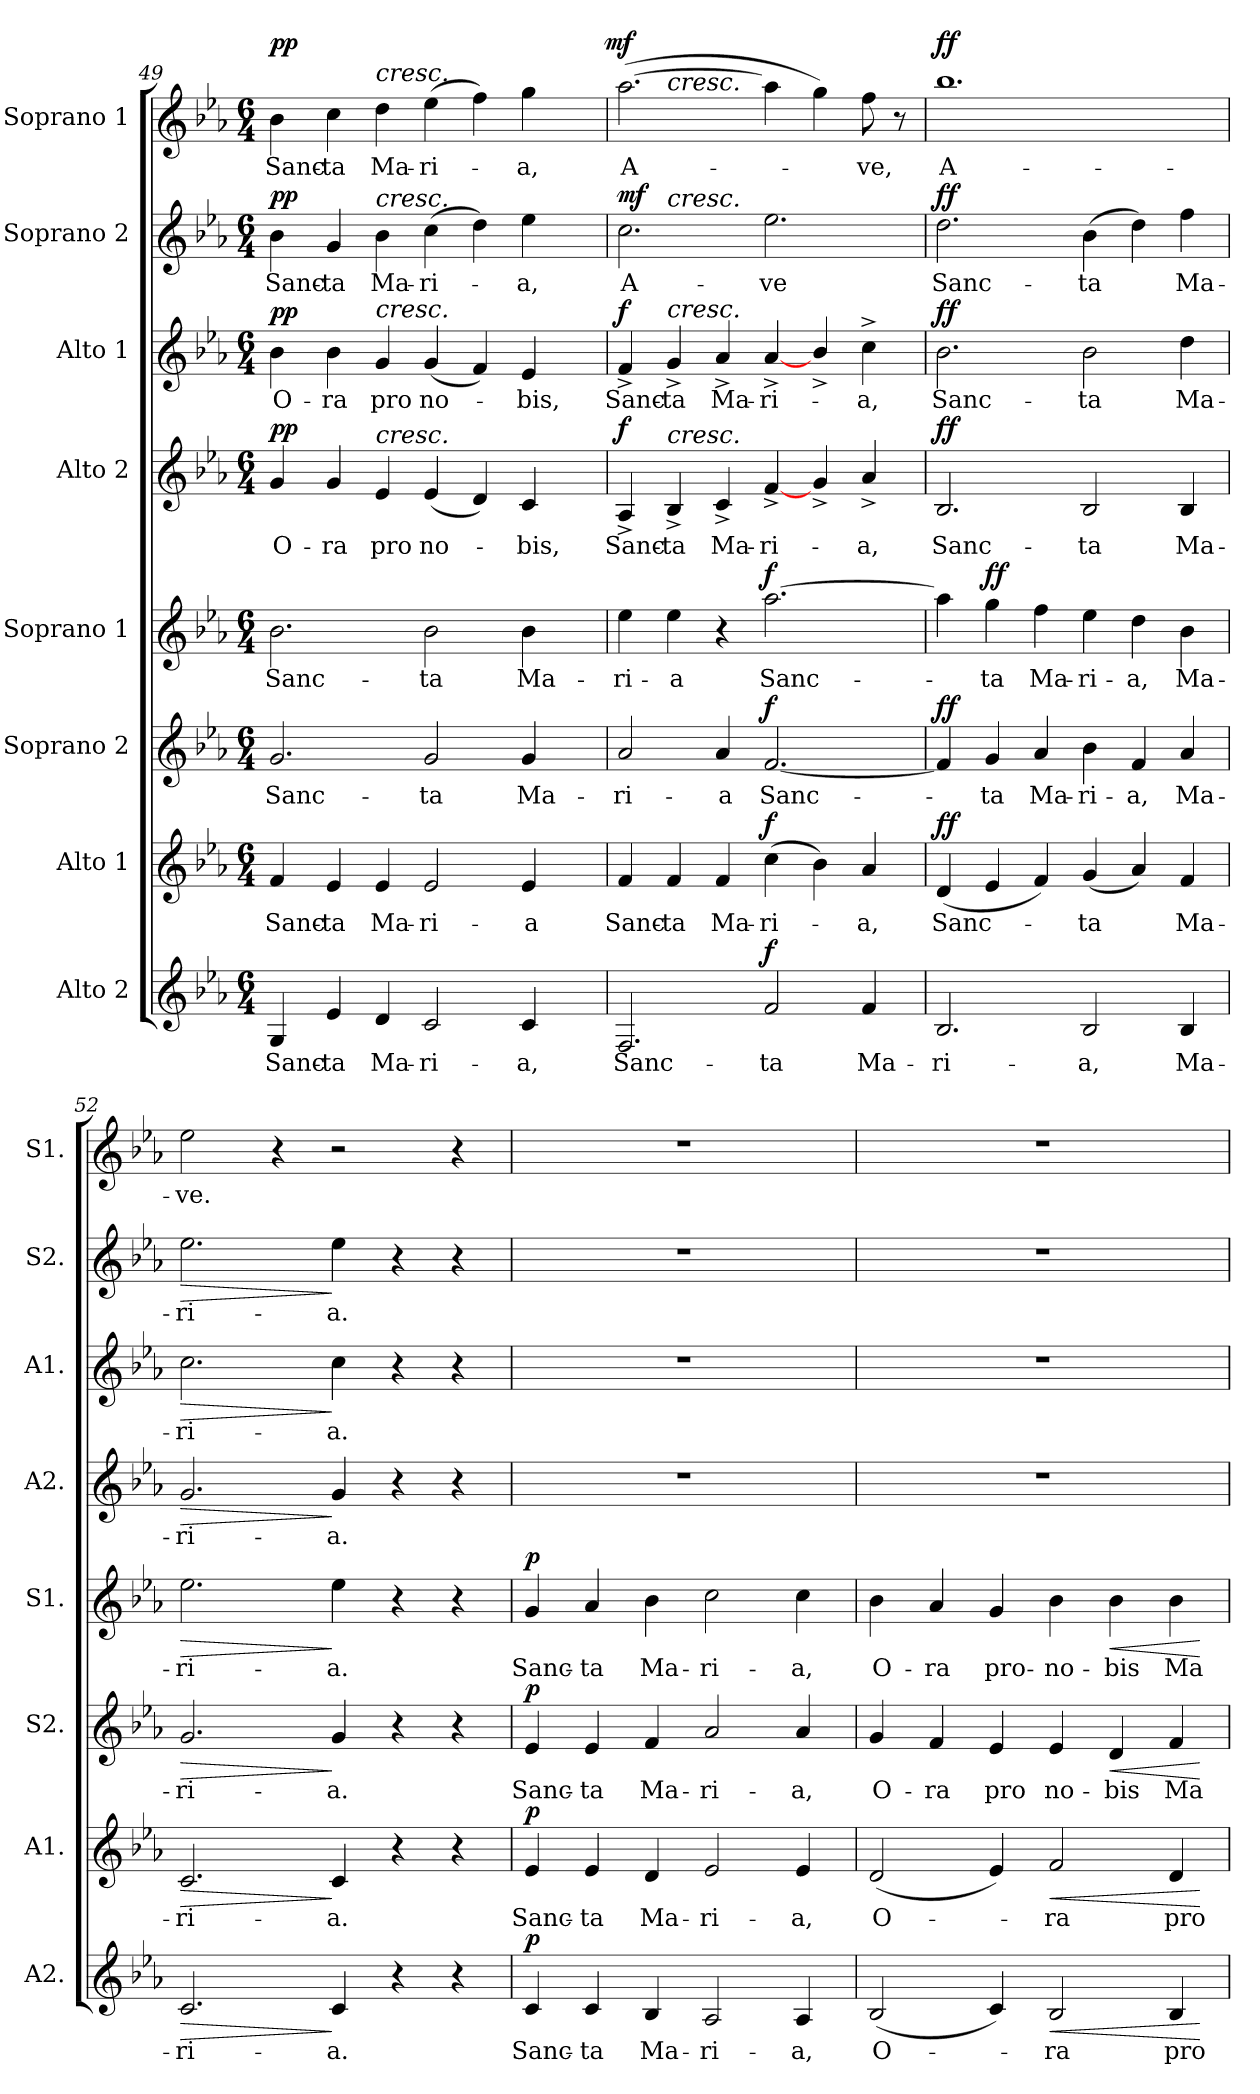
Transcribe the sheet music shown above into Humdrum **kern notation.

**kern	**text	**dynam	**kern	**text	**dynam	**kern	**text	**dynam	**kern	**text	**dynam	**kern	**text	**dynam	**kern	**text	**dynam	**kern	**text	**dynam	**kern	**text	**dynam
*part8	*part8	*part8	*part7	*part7	*part7	*part6	*part6	*part6	*part5	*part5	*part5	*part4	*part4	*part4	*part3	*part3	*part3	*part2	*part2	*part2	*part1	*part1	*part1
*staff8	*staff8	*staff8	*staff7	*staff7	*staff7	*staff6	*staff6	*staff6	*staff5	*staff5	*staff5	*staff4	*staff4	*staff4	*staff3	*staff3	*staff3	*staff2	*staff2	*staff2	*staff1	*staff1	*staff1
*I"Alto 2	*	*	*I"Alto 1	*	*	*I"Soprano 2	*	*	*I"Soprano 1	*	*	*I"Alto 2	*	*	*I"Alto 1	*	*	*I"Soprano 2	*	*	*I"Soprano 1	*	*
*I'A2.	*	*	*I'A1.	*	*	*I'S2.	*	*	*I'S1.	*	*	*I'A2.	*	*	*I'A1.	*	*	*I'S2.	*	*	*I'S1.	*	*
*clefG2	*	*	*clefG2	*	*	*clefG2	*	*	*clefG2	*	*	*clefG2	*	*	*clefG2	*	*	*clefG2	*	*	*clefG2	*	*
*k[b-e-a-]	*	*	*k[b-e-a-]	*	*	*k[b-e-a-]	*	*	*k[b-e-a-]	*	*	*k[b-e-a-]	*	*	*k[b-e-a-]	*	*	*k[b-e-a-]	*	*	*k[b-e-a-]	*	*
*E-:	*	*	*E-:	*	*	*E-:	*	*	*E-:	*	*	*E-:	*	*	*E-:	*	*	*E-:	*	*	*E-:	*	*
*M6/4	*	*	*M6/4	*	*	*M6/4	*	*	*M6/4	*	*	*M6/4	*	*	*M6/4	*	*	*M6/4	*	*	*M6/4	*	*
=49	=49	=49	=49	=49	=49	=49	=49	=49	=49	=49	=49	=49	=49	=49	=49	=49	=49	=49	=49	=49	=49	=49	=49
!	!LO:LY:b:color=#000000	!	!	!	!	!	!	!	!	!	!	!	!	!	!	!	!	!	!	!	!	!	!
!	!	!	!	!LO:LY:b:color=#000000	!	!	!	!	!	!	!	!	!	!	!	!	!	!	!	!	!	!	!
!	!	!	!	!	!	!	!LO:LY:b:color=#000000	!	!	!	!	!	!	!	!	!	!	!	!	!	!	!	!
!	!	!	!	!	!	!	!	!	!	!LO:LY:b:color=#000000	!	!	!	!	!	!	!	!	!	!	!	!	!
!	!	!	!	!	!	!	!	!	!	!	!	!	!LO:LY:b:color=#000000	!	!	!	!	!	!	!	!	!	!
!	!	!	!	!	!	!	!	!	!	!	!	!	!	!	!	!LO:LY:b:color=#000000	!	!	!	!	!	!	!
!	!	!	!	!	!	!	!	!	!	!	!	!	!	!	!	!	!	!	!LO:LY:b:color=#000000	!	!	!	!
!	!	!	!	!	!	!	!	!	!	!	!	!	!	!	!	!	!	!	!	!	!	!LO:LY:b:color=#000000	!
*	*	*	*	*	*	*	*	*	*	*	*	*	*	*	*	*	*	*	*	*	*^	*	*
4Gi/	Sanc-	.	4fi/	Sanc-	.	2.gi/	Sanc-	.	2.b-i\	Sanc-	.	4gi/	O-	pp	4b-i\	O-	pp	4b-i\	Sanc-	pp	4b-i\	1ryy	Sanc-	pp
!	!LO:LY:b:color=#000000	!	!	!	!	!	!	!	!	!	!	!	!	!	!	!	!	!	!	!	!	!	!	!
!	!	!	!	!LO:LY:b:color=#000000	!	!	!	!	!	!	!	!	!	!	!	!	!	!	!	!	!	!	!	!
!	!	!	!	!	!	!	!	!	!	!	!	!	!LO:LY:b:color=#000000	!	!	!	!	!	!	!	!	!	!	!
!	!	!	!	!	!	!	!	!	!	!	!	!	!	!	!	!LO:LY:b:color=#000000	!	!	!	!	!	!	!	!
!	!	!	!	!	!	!	!	!	!	!	!	!	!	!	!	!	!	!	!LO:LY:b:color=#000000	!	!	!	!	!
!	!	!	!	!	!	!	!	!	!	!	!	!	!	!	!	!	!	!	!	!	!	!	!LO:LY:b:color=#000000	!
4e-i/	-ta	.	4e-i/	-ta	.	.	.	.	.	.	.	4gi/	-ra	.	4b-i\	-ra	.	4gi/	-ta	.	4cci\	.	-ta	.
!	!LO:LY:b:color=#000000	!	!	!	!	!	!	!	!	!	!	!	!	!	!	!	!	!	!	!	!	!	!	!
!	!	!	!	!LO:LY:b:color=#000000	!	!	!	!	!	!	!	!	!	!	!	!	!	!	!	!	!	!	!	!
!	!	!	!	!	!	!	!	!	!	!	!	!	!LO:LY:b:color=#000000	!	!	!	!	!	!	!	!	!	!	!
!	!	!	!	!	!	!	!	!	!	!	!	!	!	!	!	!LO:LY:b:color=#000000	!	!	!	!	!	!	!	!
!	!	!	!	!	!	!	!	!	!	!	!	!	!	!	!	!	!	!	!LO:LY:b:color=#000000	!	!	!	!	!
!	!	!	!	!	!	!	!	!	!	!	!	!	!	!	!	!	!	!	!	!	!LO:TX:a:i:t=cresc.	!	!	!
!	!	!	!	!	!	!	!	!	!	!	!	!	!	!	!	!	!	!LO:TX:a:i:t=cresc.	!	!	!	!	!	!
!	!	!	!	!	!	!	!	!	!	!	!	!	!	!	!LO:TX:a:i:t=cresc.	!	!	!	!	!	!	!	!	!
!	!	!	!	!	!	!	!	!	!	!	!	!LO:TX:a:i:t=cresc.	!	!	!	!	!	!	!	!	!	!	!	!
!	!	!	!	!	!	!	!	!	!	!	!	!	!	!	!	!	!	!	!	!	!	!	!LO:LY:b:color=#000000	!
4di/	Ma-	.	4e-i/	Ma-	.	.	.	.	.	.	.	4e-i/	pro	.	4gi/	pro	.	4b-i\	Ma-	.	4ddi\	.	Ma-	.
!	!LO:LY:b:color=#000000	!	!	!	!	!	!	!	!	!	!	!	!	!	!	!	!	!	!	!	!	!	!	!
!	!	!	!	!LO:LY:b:color=#000000	!	!	!	!	!	!	!	!	!	!	!	!	!	!	!	!	!	!	!	!
!	!	!	!	!	!	!	!LO:LY:b:color=#000000	!	!	!	!	!	!	!	!	!	!	!	!	!	!	!	!	!
!	!	!	!	!	!	!	!	!	!	!LO:LY:b:color=#000000	!	!	!	!	!	!	!	!	!	!	!	!	!	!
!	!	!	!	!	!	!	!	!	!	!	!	!	!LO:LY:b:color=#000000	!	!	!	!	!	!	!	!	!	!	!
!	!	!	!	!	!	!	!	!	!	!	!	!	!	!	!	!LO:LY:b:color=#000000	!	!	!	!	!	!	!	!
!	!	!	!	!	!	!	!	!	!	!	!	!	!	!	!	!	!	!	!LO:LY:b:color=#000000	!	!	!	!	!
!	!	!	!	!	!	!	!	!	!	!	!	!	!	!	!	!	!	!	!	!	!	!	!LO:LY:b:color=#000000	!
2ci/	-ri-	.	2e-i/	-ri-	.	2gi/	-ta	.	2b-i\	-ta	.	(4e-i/	no-	.	(4gi/	no-	.	(4cci\	-ri-	.	(4ee-i\	.	-ri-	.
.	.	.	.	.	.	.	.	.	.	.	.	4di/)	.	.	4fi/)	.	.	4ddi\)	.	.	4ffi\)	4ryy	.	.
!	!LO:LY:b:color=#000000	!	!	!	!	!	!	!	!	!	!	!	!	!	!	!	!	!	!	!	!	!	!	!
!	!	!	!	!LO:LY:b:color=#000000	!	!	!	!	!	!	!	!	!	!	!	!	!	!	!	!	!	!	!	!
!	!	!	!	!	!	!	!LO:LY:b:color=#000000	!	!	!	!	!	!	!	!	!	!	!	!	!	!	!	!	!
!	!	!	!	!	!	!	!	!	!	!LO:LY:b:color=#000000	!	!	!	!	!	!	!	!	!	!	!	!	!	!
!	!	!	!	!	!	!	!	!	!	!	!	!	!LO:LY:b:color=#000000	!	!	!	!	!	!	!	!	!	!	!
!	!	!	!	!	!	!	!	!	!	!	!	!	!	!	!	!LO:LY:b:color=#000000	!	!	!	!	!	!	!	!
!	!	!	!	!	!	!	!	!	!	!	!	!	!	!	!	!	!	!	!LO:LY:b:color=#000000	!	!	!	!	!
!	!	!	!	!	!	!	!	!	!	!	!	!	!	!	!	!	!	!	!	!	!	!	!LO:LY:b:color=#000000	!
4ci/	-a,	.	4e-i/	-a	.	4gi/	Ma-	.	4b-i\	Ma-	.	4ci/	-bis,	.	4e-i/	-bis,	.	4ee-i\	-a,	.	4ggi\	8ryy	-a,	.
.	.	.	.	.	.	.	.	.	.	.	.	.	.	.	.	.	.	.	.	.	.	16ryy	.	.
.	.	.	.	.	.	.	.	.	.	.	.	.	.	.	.	.	.	.	.	.	.	32ryy	.	.
.	.	.	.	.	.	.	.	.	.	.	.	.	.	.	.	.	.	.	.	.	.	64ryy	.	.
.	.	.	.	.	.	.	.	.	.	.	.	.	.	.	.	.	.	.	.	.	.	128...ryy	.	.
.	.	.	.	.	.	.	.	.	.	.	.	.	.	.	.	.	.	.	.	.	.	1024ryy	.	mf
=50	=50	=50	=50	=50	=50	=50	=50	=50	=50	=50	=50	=50	=50	=50	=50	=50	=50	=50	=50	=50	=50	=50	=50	=50
!	!LO:LY:b:color=#000000	!	!	!	!	!	!	!	!	!	!	!	!	!	!	!	!	!	!	!	!	!	!	!
!	!	!	!	!LO:LY:b:color=#000000	!	!	!	!	!	!	!	!	!	!	!	!	!	!	!	!	!	!	!	!
!	!	!	!	!	!	!	!LO:LY:b:color=#000000	!	!	!	!	!	!	!	!	!	!	!	!	!	!	!	!	!
!	!	!	!	!	!	!	!	!	!	!LO:LY:b:color=#000000	!	!	!	!	!	!	!	!	!	!	!	!	!	!
!	!	!	!	!	!	!	!	!	!	!	!	!	!LO:LY:b:color=#000000	!	!	!	!	!	!	!	!	!	!	!
!	!	!	!	!	!	!	!	!	!	!	!	!	!	!	!	!LO:LY:b:color=#000000	!	!	!	!	!	!	!	!
!	!	!	!	!	!	!	!	!	!	!	!	!	!	!	!	!	!	!	!LO:LY:b:color=#000000	!	!	!	!	!
!	!	!	!	!	!	!	!	!	!	!	!	!	!	!	!	!	!	!	!	!	!	!	!LO:LY:b:color=#000000	!
*	*	*	*	*	*	*	*	*	*	*	*	*	*	*	*	*	*	*^	*	*	*	*	*	*
2.Fi/	Sanc-	.	4fi/	Sanc-	.	2a-i/	-ri-	.	4ee-i\	-ri-	.	4A-^i/	Sanc-	f	4f^i/	Sanc-	f	2.cci\	4ryy	A-	mf	([2.aa-i\	4ryy	A-	.
!	!	!	!	!LO:LY:b:color=#000000	!	!	!	!	!	!	!	!	!	!	!	!	!	!	!	!	!	!	!	!	!
!	!	!	!	!	!	!	!	!	!	!LO:LY:b:color=#000000	!	!	!	!	!	!	!	!	!	!	!	!	!	!	!
!	!	!	!	!	!	!	!	!	!	!	!	!	!LO:LY:b:color=#000000	!	!	!	!	!	!	!	!	!	!	!	!
!	!	!	!	!	!	!	!	!	!	!	!	!	!	!	!	!	!	!	!	!	!	!	!LO:TX:a:i:t=cresc.	!	!
!	!	!	!	!	!	!	!	!	!	!	!	!	!	!	!	!	!	!	!LO:TX:a:i:t=cresc.	!	!	!	!	!	!
!	!	!	!	!	!	!	!	!	!	!	!	!	!	!	!LO:TX:a:i:t=cresc.	!	!	!	!	!	!	!	!	!	!
!	!	!	!	!	!	!	!	!	!	!	!	!LO:TX:a:i:t=cresc.	!	!	!	!	!	!	!	!	!	!	!	!	!
!	!	!	!	!	!	!	!	!	!	!	!	!	!	!	!	!LO:LY:b:color=#000000	!	!	!	!	!	!	!	!	!
.	.	.	4fi/	-ta	.	.	.	.	4ee-i\	-a	.	4B-^i/	-ta	.	4g^i/	-ta	.	.	1ryy	.	.	.	1ryy	.	.
!	!	!	!	!LO:LY:b:color=#000000	!	!	!	!	!	!	!	!	!	!	!	!	!	!	!	!	!	!	!	!	!
!	!	!	!	!	!	!	!LO:LY:b:color=#000000	!	!	!	!	!	!	!	!	!	!	!	!	!	!	!	!	!	!
!	!	!	!	!	!	!	!	!	!	!	!	!	!LO:LY:b:color=#000000	!	!	!	!	!	!	!	!	!	!	!	!
!	!	!	!	!	!	!	!	!	!	!	!	!	!	!	!	!LO:LY:b:color=#000000	!	!	!	!	!	!	!	!	!
.	.	.	4fi/	Ma-	.	4a-i/	-a	.	4r	.	.	4c^i/	Ma-	.	4a-^i/	Ma-	.	.	.	.	.	.	.	.	.
!	!LO:LY:b:color=#000000	!	!	!	!	!	!	!	!	!	!	!	!	!	!	!	!	!	!	!	!	!	!	!	!
!	!	!	!	!LO:LY:b:color=#000000	!	!	!	!	!	!	!	!	!	!	!	!	!	!	!	!	!	!	!	!	!
!	!	!	!	!	!	!	!LO:LY:b:color=#000000	!	!	!	!	!	!	!	!	!	!	!	!	!	!	!	!	!	!
!	!	!	!	!	!	!	!	!	!	!LO:LY:b:color=#000000	!	!	!	!	!	!	!	!	!	!	!	!	!	!	!
!	!	!	!	!	!	!	!	!	!	!	!	!	!LO:LY:b:color=#000000	!	!	!	!	!	!	!	!	!	!	!	!
!	!	!	!	!	!	!	!	!	!	!	!	!	!	!	!	!LO:LY:b:color=#000000	!	!	!	!	!	!	!	!	!
!	!	!	!	!	!	!	!	!	!	!	!	!	!	!	!	!	!	!	!	!LO:LY:b:color=#000000	!	!	!	!	!
2fi/	-ta	f	(4cci\	-ri-	f	[2.fi/	Sanc-	f	[2.aa-i\	Sanc-	f	[4f^i/	-ri-	.	[4a-^i/	-ri-	.	2.ee-i\	.	-ve	.	4aa-i\]	.	.	.
.	.	.	4b-i\)	.	.	.	.	.	.	.	.	4g^i/	.	.	4b-^i/	.	.	.	.	.	.	4ggi\)	.	.	.
!	!LO:LY:b:color=#000000	!	!	!	!	!	!	!	!	!	!	!	!	!	!	!	!	!	!	!	!	!	!	!	!
!	!	!	!	!LO:LY:b:color=#000000	!	!	!	!	!	!	!	!	!	!	!	!	!	!	!	!	!	!	!	!	!
!	!	!	!	!	!	!	!	!	!	!	!	!	!LO:LY:b:color=#000000	!	!	!	!	!	!	!	!	!	!	!	!
!	!	!	!	!	!	!	!	!	!	!	!	!	!	!	!	!LO:LY:b:color=#000000	!	!	!	!	!	!	!	!	!
!	!	!	!	!	!	!	!	!	!	!	!	!	!	!	!	!	!	!	!	!	!	!	!	!LO:LY:b:color=#000000	!
4fi/	Ma-	.	4a-i/	-a,	.	.	.	.	.	.	.	4a-^i/	-a,	.	4cc^i\	-a,	.	.	4ryy	.	.	8ffi\	4ryy	-ve,	.
.	.	.	.	.	.	.	.	.	.	.	.	.	.	.	.	.	.	.	.	.	.	8r	.	.	.
*	*	*	*	*	*	*	*	*	*	*	*	*	*	*	*	*	*	*v	*v	*	*	*	*	*	*
*	*	*	*	*	*	*	*	*	*	*	*	*	*	*	*	*	*	*	*	*	*v	*v	*	*
=51	=51	=51	=51	=51	=51	=51	=51	=51	=51	=51	=51	=51	=51	=51	=51	=51	=51	=51	=51	=51	=51	=51	=51
*	*	*	*	*	*	*	*	*	*	*	*	*	*	*	*	*	*	*^	*	*	*^	*	*
!	!LO:LY:b:color=#000000	!	!	!	!	!	!	!	!	!	!	!	!	!	!	!	!	!	!	!	!	!	!	!	!
*	*	*	*	*	*	*	*	*	*	*	*	*	*	*	*	*	*	*v	*v	*	*	*	*	*	*
*	*	*	*	*	*	*	*	*	*	*	*	*	*	*	*	*	*	*	*	*	*v	*v	*	*
*	*	*	*	*	*	*	*	*	*	*	*	*	*	*	*	*	*	*^	*	*	*^	*	*
!	!	!	!	!LO:LY:b:color=#000000	!	!	!	!	!	!	!	!	!	!	!	!	!	!	!	!	!	!	!	!	!
*	*	*	*	*	*	*	*	*	*	*	*	*	*	*	*	*	*	*v	*v	*	*	*	*	*	*
*	*	*	*	*	*	*	*	*	*	*	*	*	*	*	*	*	*	*	*	*	*v	*v	*	*
*	*	*	*	*	*	*	*	*	*	*	*	*	*	*	*	*	*	*^	*	*	*^	*	*
!	!	!	!	!	!	!	!	!	!	!	!	!	!LO:LY:b:color=#000000	!	!	!	!	!	!	!	!	!	!	!	!
*	*	*	*	*	*	*	*	*	*	*	*	*	*	*	*	*	*	*v	*v	*	*	*	*	*	*
*	*	*	*	*	*	*	*	*	*	*	*	*	*	*	*	*	*	*	*	*	*v	*v	*	*
*	*	*	*	*	*	*	*	*	*	*	*	*	*	*	*	*	*	*^	*	*	*^	*	*
!	!	!	!	!	!	!	!	!	!	!	!	!	!	!	!	!LO:LY:b:color=#000000	!	!	!	!	!	!	!	!	!
*	*	*	*	*	*	*	*	*	*	*	*	*	*	*	*	*	*	*v	*v	*	*	*	*	*	*
*	*	*	*	*	*	*	*	*	*	*	*	*	*	*	*	*	*	*	*	*	*v	*v	*	*
*	*	*	*	*	*	*	*	*	*	*	*	*	*	*	*	*	*	*^	*	*	*^	*	*
!	!	!	!	!	!	!	!	!	!	!	!	!	!	!	!	!	!	!	!	!LO:LY:b:color=#000000	!	!	!	!	!
*	*	*	*	*	*	*	*	*	*	*	*	*	*	*	*	*	*	*v	*v	*	*	*	*	*	*
*	*	*	*	*	*	*	*	*	*	*	*	*	*	*	*	*	*	*	*	*	*v	*v	*	*
*	*	*	*	*	*	*	*	*	*	*	*	*	*	*	*	*	*	*^	*	*	*^	*	*
!	!	!	!	!	!	!	!	!	!	!	!	!	!	!	!	!	!	!	!	!	!	!	!	!LO:LY:b:color=#000000	!
*	*	*	*	*	*	*	*	*	*	*	*	*	*	*	*	*	*	*v	*v	*	*	*	*	*	*
*	*	*	*	*	*	*	*	*	*	*	*	*	*	*	*	*	*	*	*	*	*v	*v	*	*
2.B-i/	-ri-	.	(4di/	Sanc-	ff	4fi/]	.	ff	4aa-i\]	.	.	2.B-i/	Sanc-	ff	2.b-i\	Sanc-	ff	2.ddi\	Sanc-	ff	1.bb-i	A-	ff
!	!	!	!	!	!	!	!LO:LY:b:color=#000000	!	!	!	!	!	!	!	!	!	!	!	!	!	!	!	!
!	!	!	!	!	!	!	!	!	!	!LO:LY:b:color=#000000	!	!	!	!	!	!	!	!	!	!	!	!	!
.	.	.	4e-i/	.	.	4gi/	-ta	.	4ggi\	-ta	ff	.	.	.	.	.	.	.	.	.	.	.	.
!	!	!	!	!	!	!	!LO:LY:b:color=#000000	!	!	!	!	!	!	!	!	!	!	!	!	!	!	!	!
!	!	!	!	!	!	!	!	!	!	!LO:LY:b:color=#000000	!	!	!	!	!	!	!	!	!	!	!	!	!
.	.	.	4fi/)	.	.	4a-i/	Ma-	.	4ffi\	Ma-	.	.	.	.	.	.	.	.	.	.	.	.	.
!	!LO:LY:b:color=#000000	!	!	!	!	!	!	!	!	!	!	!	!	!	!	!	!	!	!	!	!	!	!
!	!	!	!	!LO:LY:b:color=#000000	!	!	!	!	!	!	!	!	!	!	!	!	!	!	!	!	!	!	!
!	!	!	!	!	!	!	!LO:LY:b:color=#000000	!	!	!	!	!	!	!	!	!	!	!	!	!	!	!	!
!	!	!	!	!	!	!	!	!	!	!LO:LY:b:color=#000000	!	!	!	!	!	!	!	!	!	!	!	!	!
!	!	!	!	!	!	!	!	!	!	!	!	!	!LO:LY:b:color=#000000	!	!	!	!	!	!	!	!	!	!
!	!	!	!	!	!	!	!	!	!	!	!	!	!	!	!	!LO:LY:b:color=#000000	!	!	!	!	!	!	!
!	!	!	!	!	!	!	!	!	!	!	!	!	!	!	!	!	!	!	!LO:LY:b:color=#000000	!	!	!	!
2B-i/	-a,	.	(4gi/	-ta	.	4b-i\	-ri-	.	4ee-i\	-ri-	.	2B-i/	-ta	.	2b-i\	-ta	.	(4b-i\	-ta	.	.	.	.
!	!	!	!	!	!	!	!LO:LY:b:color=#000000	!	!	!	!	!	!	!	!	!	!	!	!	!	!	!	!
!	!	!	!	!	!	!	!	!	!	!LO:LY:b:color=#000000	!	!	!	!	!	!	!	!	!	!	!	!	!
.	.	.	4a-i/)	.	.	4fi/	-a,	.	4ddi\	-a,	.	.	.	.	.	.	.	4ddi\)	.	.	.	.	.
!	!LO:LY:b:color=#000000	!	!	!	!	!	!	!	!	!	!	!	!	!	!	!	!	!	!	!	!	!	!
!	!	!	!	!LO:LY:b:color=#000000	!	!	!	!	!	!	!	!	!	!	!	!	!	!	!	!	!	!	!
!	!	!	!	!	!	!	!LO:LY:b:color=#000000	!	!	!	!	!	!	!	!	!	!	!	!	!	!	!	!
!	!	!	!	!	!	!	!	!	!	!LO:LY:b:color=#000000	!	!	!	!	!	!	!	!	!	!	!	!	!
!	!	!	!	!	!	!	!	!	!	!	!	!	!LO:LY:b:color=#000000	!	!	!	!	!	!	!	!	!	!
!	!	!	!	!	!	!	!	!	!	!	!	!	!	!	!	!LO:LY:b:color=#000000	!	!	!	!	!	!	!
!	!	!	!	!	!	!	!	!	!	!	!	!	!	!	!	!	!	!	!LO:LY:b:color=#000000	!	!	!	!
4B-i/	Ma-	.	4fi/	Ma-	.	4a-i/	Ma-	.	4b-i\	Ma-	.	4B-i/	Ma-	.	4ddi\	Ma-	.	4ffi\	Ma-	.	.	.	.
=52	=52	=52	=52	=52	=52	=52	=52	=52	=52	=52	=52	=52	=52	=52	=52	=52	=52	=52	=52	=52	=52	=52	=52
!	!LO:LY:b:color=#000000	!LO:HP:b	!	!	!	!	!	!	!	!	!	!	!	!	!	!	!	!	!	!	!	!	!
!	!	!	!	!LO:LY:b:color=#000000	!LO:HP:b	!	!	!	!	!	!	!	!	!	!	!	!	!	!	!	!	!	!
!	!	!	!	!	!	!	!LO:LY:b:color=#000000	!LO:HP:b	!	!	!	!	!	!	!	!	!	!	!	!	!	!	!
!	!	!	!	!	!	!	!	!	!	!LO:LY:b:color=#000000	!LO:HP:b	!	!	!	!	!	!	!	!	!	!	!	!
!	!	!	!	!	!	!	!	!	!	!	!	!	!LO:LY:b:color=#000000	!LO:HP:b	!	!	!	!	!	!	!	!	!
!	!	!	!	!	!	!	!	!	!	!	!	!	!	!	!	!LO:LY:b:color=#000000	!LO:HP:b	!	!	!	!	!	!
!	!	!	!	!	!	!	!	!	!	!	!	!	!	!	!	!	!	!	!LO:LY:b:color=#000000	!LO:HP:b	!	!	!
!	!	!	!	!	!	!	!	!	!	!	!	!	!	!	!	!	!	!	!	!	!	!LO:LY:b:color=#000000	!
2.ci/	-ri-	>	2.ci/	-ri-	>	2.gi/	-ri-	>	2.ee-i\	-ri-	>	2.gi/	-ri-	>	2.cci\	-ri-	>	2.ee-i\	-ri-	>	2ee-i\	-ve.	.
.	.	.	.	.	.	.	.	.	.	.	.	.	.	.	.	.	.	.	.	.	4r	.	.
!	!LO:LY:b:color=#000000	!	!	!	!	!	!	!	!	!	!	!	!	!	!	!	!	!	!	!	!	!	!
!	!	!	!	!LO:LY:b:color=#000000	!	!	!	!	!	!	!	!	!	!	!	!	!	!	!	!	!	!	!
!	!	!	!	!	!	!	!LO:LY:b:color=#000000	!	!	!	!	!	!	!	!	!	!	!	!	!	!	!	!
!	!	!	!	!	!	!	!	!	!	!LO:LY:b:color=#000000	!	!	!	!	!	!	!	!	!	!	!	!	!
!	!	!	!	!	!	!	!	!	!	!	!	!	!LO:LY:b:color=#000000	!	!	!	!	!	!	!	!	!	!
!	!	!	!	!	!	!	!	!	!	!	!	!	!	!	!	!LO:LY:b:color=#000000	!	!	!	!	!	!	!
!	!	!	!	!	!	!	!	!	!	!	!	!	!	!	!	!	!	!	!LO:LY:b:color=#000000	!	!	!	!
4ci/	-a.	]	4ci/	-a.	]	4gi/	-a.	]	4ee-i\	-a.	]	4gi/	-a.	]	4cci\	-a.	]	4ee-i\	-a.	]	2r	.	.
4r	.	.	4r	.	.	4r	.	.	4r	.	.	4r	.	.	4r	.	.	4r	.	.	.	.	.
4r	.	.	4r	.	.	4r	.	.	4r	.	.	4r	.	.	4r	.	.	4r	.	.	4r	.	.
=53	=53	=53	=53	=53	=53	=53	=53	=53	=53	=53	=53	=53	=53	=53	=53	=53	=53	=53	=53	=53	=53	=53	=53
!	!LO:LY:b:color=#000000	!	!	!	!	!	!	!	!	!	!	!	!	!	!	!	!	!	!	!	!	!	!
!	!	!	!	!LO:LY:b:color=#000000	!	!	!	!	!	!	!	!	!	!	!	!	!	!	!	!	!	!	!
!	!	!	!	!	!	!	!LO:LY:b:color=#000000	!	!	!	!	!	!	!	!	!	!	!	!	!	!	!	!
!	!	!	!	!	!	!	!	!	!	!LO:LY:b:color=#000000	!	!LO:N:vis=1	!	!	!LO:N:vis=1	!	!	!LO:N:vis=1	!	!	!LO:N:vis=1	!	!
4ci/	Sanc-	p	4e-i/	Sanc-	p	4e-i/	Sanc-	p	4gi/	Sanc-	p	1.r	.	.	1.r	.	.	1.r	.	.	1.r	.	.
!	!LO:LY:b:color=#000000	!	!	!	!	!	!	!	!	!	!	!	!	!	!	!	!	!	!	!	!	!	!
!	!	!	!	!LO:LY:b:color=#000000	!	!	!	!	!	!	!	!	!	!	!	!	!	!	!	!	!	!	!
!	!	!	!	!	!	!	!LO:LY:b:color=#000000	!	!	!	!	!	!	!	!	!	!	!	!	!	!	!	!
!	!	!	!	!	!	!	!	!	!	!LO:LY:b:color=#000000	!	!	!	!	!	!	!	!	!	!	!	!	!
4ci/	-ta	.	4e-i/	-ta	.	4e-i/	-ta	.	4a-i/	-ta	.	.	.	.	.	.	.	.	.	.	.	.	.
!	!LO:LY:b:color=#000000	!	!	!	!	!	!	!	!	!	!	!	!	!	!	!	!	!	!	!	!	!	!
!	!	!	!	!LO:LY:b:color=#000000	!	!	!	!	!	!	!	!	!	!	!	!	!	!	!	!	!	!	!
!	!	!	!	!	!	!	!LO:LY:b:color=#000000	!	!	!	!	!	!	!	!	!	!	!	!	!	!	!	!
!	!	!	!	!	!	!	!	!	!	!LO:LY:b:color=#000000	!	!	!	!	!	!	!	!	!	!	!	!	!
4B-i/	Ma-	.	4di/	Ma-	.	4fi/	Ma-	.	4b-i\	Ma-	.	.	.	.	.	.	.	.	.	.	.	.	.
!	!LO:LY:b:color=#000000	!	!	!	!	!	!	!	!	!	!	!	!	!	!	!	!	!	!	!	!	!	!
!	!	!	!	!LO:LY:b:color=#000000	!	!	!	!	!	!	!	!	!	!	!	!	!	!	!	!	!	!	!
!	!	!	!	!	!	!	!LO:LY:b:color=#000000	!	!	!	!	!	!	!	!	!	!	!	!	!	!	!	!
!	!	!	!	!	!	!	!	!	!	!LO:LY:b:color=#000000	!	!	!	!	!	!	!	!	!	!	!	!	!
2A-i/	-ri-	.	2e-i/	-ri-	.	2a-i/	-ri-	.	2cci\	-ri-	.	.	.	.	.	.	.	.	.	.	.	.	.
!	!LO:LY:b:color=#000000	!	!	!	!	!	!	!	!	!	!	!	!	!	!	!	!	!	!	!	!	!	!
!	!	!	!	!LO:LY:b:color=#000000	!	!	!	!	!	!	!	!	!	!	!	!	!	!	!	!	!	!	!
!	!	!	!	!	!	!	!LO:LY:b:color=#000000	!	!	!	!	!	!	!	!	!	!	!	!	!	!	!	!
!	!	!	!	!	!	!	!	!	!	!LO:LY:b:color=#000000	!	!	!	!	!	!	!	!	!	!	!	!	!
4A-i/	-a,	.	4e-i/	-a,	.	4a-i/	-a,	.	4cci\	-a,	.	.	.	.	.	.	.	.	.	.	.	.	.
!!LO:PB:g=z
=54	=54	=54	=54	=54	=54	=54	=54	=54	=54	=54	=54	=54	=54	=54	=54	=54	=54	=54	=54	=54	=54	=54	=54
!	!LO:LY:b:color=#000000	!	!	!	!	!	!	!	!	!	!	!	!	!	!	!	!	!	!	!	!	!	!
!	!	!	!	!LO:LY:b:color=#000000	!	!	!	!	!	!	!	!	!	!	!	!	!	!	!	!	!	!	!
!	!	!	!	!	!	!	!LO:LY:b:color=#000000	!	!	!	!	!	!	!	!	!	!	!	!	!	!	!	!
!	!	!	!	!	!	!	!	!	!	!LO:LY:b:color=#000000	!	!LO:N:vis=1	!	!	!LO:N:vis=1	!	!	!LO:N:vis=1	!	!	!LO:N:vis=1	!	!
(2B-i/	O-	.	(2di/	O-	.	4gi/	O-	.	4b-i\	O-	.	1.r	.	.	1.r	.	.	1.r	.	.	1.r	.	.
!	!	!	!	!	!	!	!LO:LY:b:color=#000000	!	!	!	!	!	!	!	!	!	!	!	!	!	!	!	!
!	!	!	!	!	!	!	!	!	!	!LO:LY:b:color=#000000	!	!	!	!	!	!	!	!	!	!	!	!	!
.	.	.	.	.	.	4fi/	-ra	.	4a-i/	-ra	.	.	.	.	.	.	.	.	.	.	.	.	.
!	!	!	!	!	!	!	!LO:LY:b:color=#000000	!	!	!	!	!	!	!	!	!	!	!	!	!	!	!	!
!	!	!	!	!	!	!	!	!	!	!LO:LY:b:color=#000000	!	!	!	!	!	!	!	!	!	!	!	!	!
4ci/)	.	.	4e-i/)	.	.	4e-i/	pro	.	4gi/	pro-	.	.	.	.	.	.	.	.	.	.	.	.	.
!	!LO:LY:b:color=#000000	!LO:HP:b	!	!	!	!	!	!	!	!	!	!	!	!	!	!	!	!	!	!	!	!	!
!	!	!	!	!LO:LY:b:color=#000000	!LO:HP:b	!	!	!	!	!	!	!	!	!	!	!	!	!	!	!	!	!	!
!	!	!	!	!	!	!	!LO:LY:b:color=#000000	!	!	!	!	!	!	!	!	!	!	!	!	!	!	!	!
!	!	!	!	!	!	!	!	!	!	!LO:LY:b:color=#000000	!	!	!	!	!	!	!	!	!	!	!	!	!
2B-i/	-ra	<	2fi/	-ra	<	4e-i/	no-	.	4b-i\	-no-	.	.	.	.	.	.	.	.	.	.	.	.	.
!	!	!	!	!	!	!	!LO:LY:b:color=#000000	!LO:HP:b	!	!	!	!	!	!	!	!	!	!	!	!	!	!	!
!	!	!	!	!	!	!	!	!	!	!LO:LY:b:color=#000000	!LO:HP:b	!	!	!	!	!	!	!	!	!	!	!	!
.	.	.	.	.	.	4di/	-bis	<	4b-i\	-bis	<	.	.	.	.	.	.	.	.	.	.	.	.
!	!LO:LY:b:color=#000000	!	!	!	!	!	!	!	!	!	!	!	!	!	!	!	!	!	!	!	!	!	!
!	!	!	!	!LO:LY:b:color=#000000	!	!	!	!	!	!	!	!	!	!	!	!	!	!	!	!	!	!	!
!	!	!	!	!	!	!	!LO:LY:b:color=#000000	!	!	!	!	!	!	!	!	!	!	!	!	!	!	!	!
!	!	!	!	!	!	!	!	!	!	!LO:LY:b:color=#000000	!	!	!	!	!	!	!	!	!	!	!	!	!
4B-i/	pro	.	4di/	pro	.	4fi/	Ma-	.	4b-i\	Ma-	.	.	.	.	.	.	.	.	.	.	.	.	.
.	.	[	.	.	[	.	.	[	.	.	[	.	.	.	.	.	.	.	.	.	.	.	.
=	=	=	=	=	=	=	=	=	=	=	=	=	=	=	=	=	=	=	=	=	=	=	=
*-	*-	*-	*-	*-	*-	*-	*-	*-	*-	*-	*-	*-	*-	*-	*-	*-	*-	*-	*-	*-	*-	*-	*-
